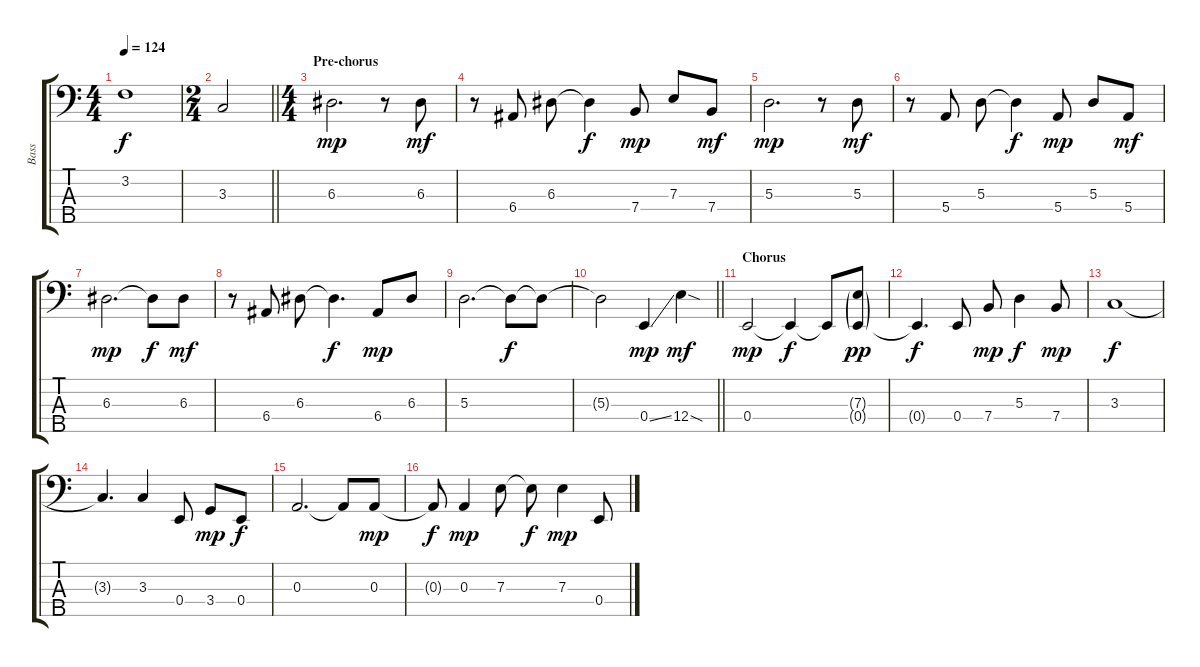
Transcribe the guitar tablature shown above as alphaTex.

\track ("Bass" "Bass") {instrument electricbassfinger}
\staff {score tabs}
\tuning (G2 D2 A1 E1 B0) {hide}
\ts (4 4)
\tempo 124
\clef f4
\ks c
3.2.1{dy f} |
\ts (2 4)
\barLineRight lightlight
3.3.2 |
\ts (4 4)
\section ("" "Pre-chorus")
6.3.2{d dy mp} r.8 6.3.8{dy mf} |
r.8 6.4.8 6.3.8 6.3{t}.4{dy f} 7.4.8{dy mp} 7.3.8 7.4.8{dy mf} |
5.3.2{d dy mp} r.8 5.3.8{dy mf} |
r.8 5.4.8 5.3.8 5.3{t}.4{dy f} 5.4.8{dy mp} 5.3.8 5.4.8{dy mf} |
6.3.2{d dy mp} 6.3{t}.8{dy f} 6.3.8{dy mf} |
r.8 6.4.8 6.3.8 6.3{t}.4{d dy f} 6.4.8{dy mp} 6.3.8 |
5.3.2{d} 5.3{t}.8{dy f} 5.3{t}.8 |
\barLineRight lightlight
5.3{t}.2 0.4{ss}.4{dy mp} 12.4{sod}.4{dy mf} |
\section ("" "Chorus")
0.4.2{dy mp} 0.4{t}.4{dy f} 0.4{t}.8 (7.3{g} 0.4{g}).8{dy pp} |
0.4{t}.4{d dy f} 0.4.8 7.4.8{dy mp} 5.3.4{dy f} 7.4.8{dy mp} |
3.3.1{dy f} |
3.3{t}.4{d} 3.3.4 0.4.8 3.4.8{dy mp} 0.4.8{dy f} |
0.3.2{d} 0.3{t}.8 0.3.8{dy mp} |
0.3{t}.8{dy f} 0.3.4{dy mp} 7.3.8 7.3{t}.8{dy f} 7.3.4{dy mp} 0.4.8
